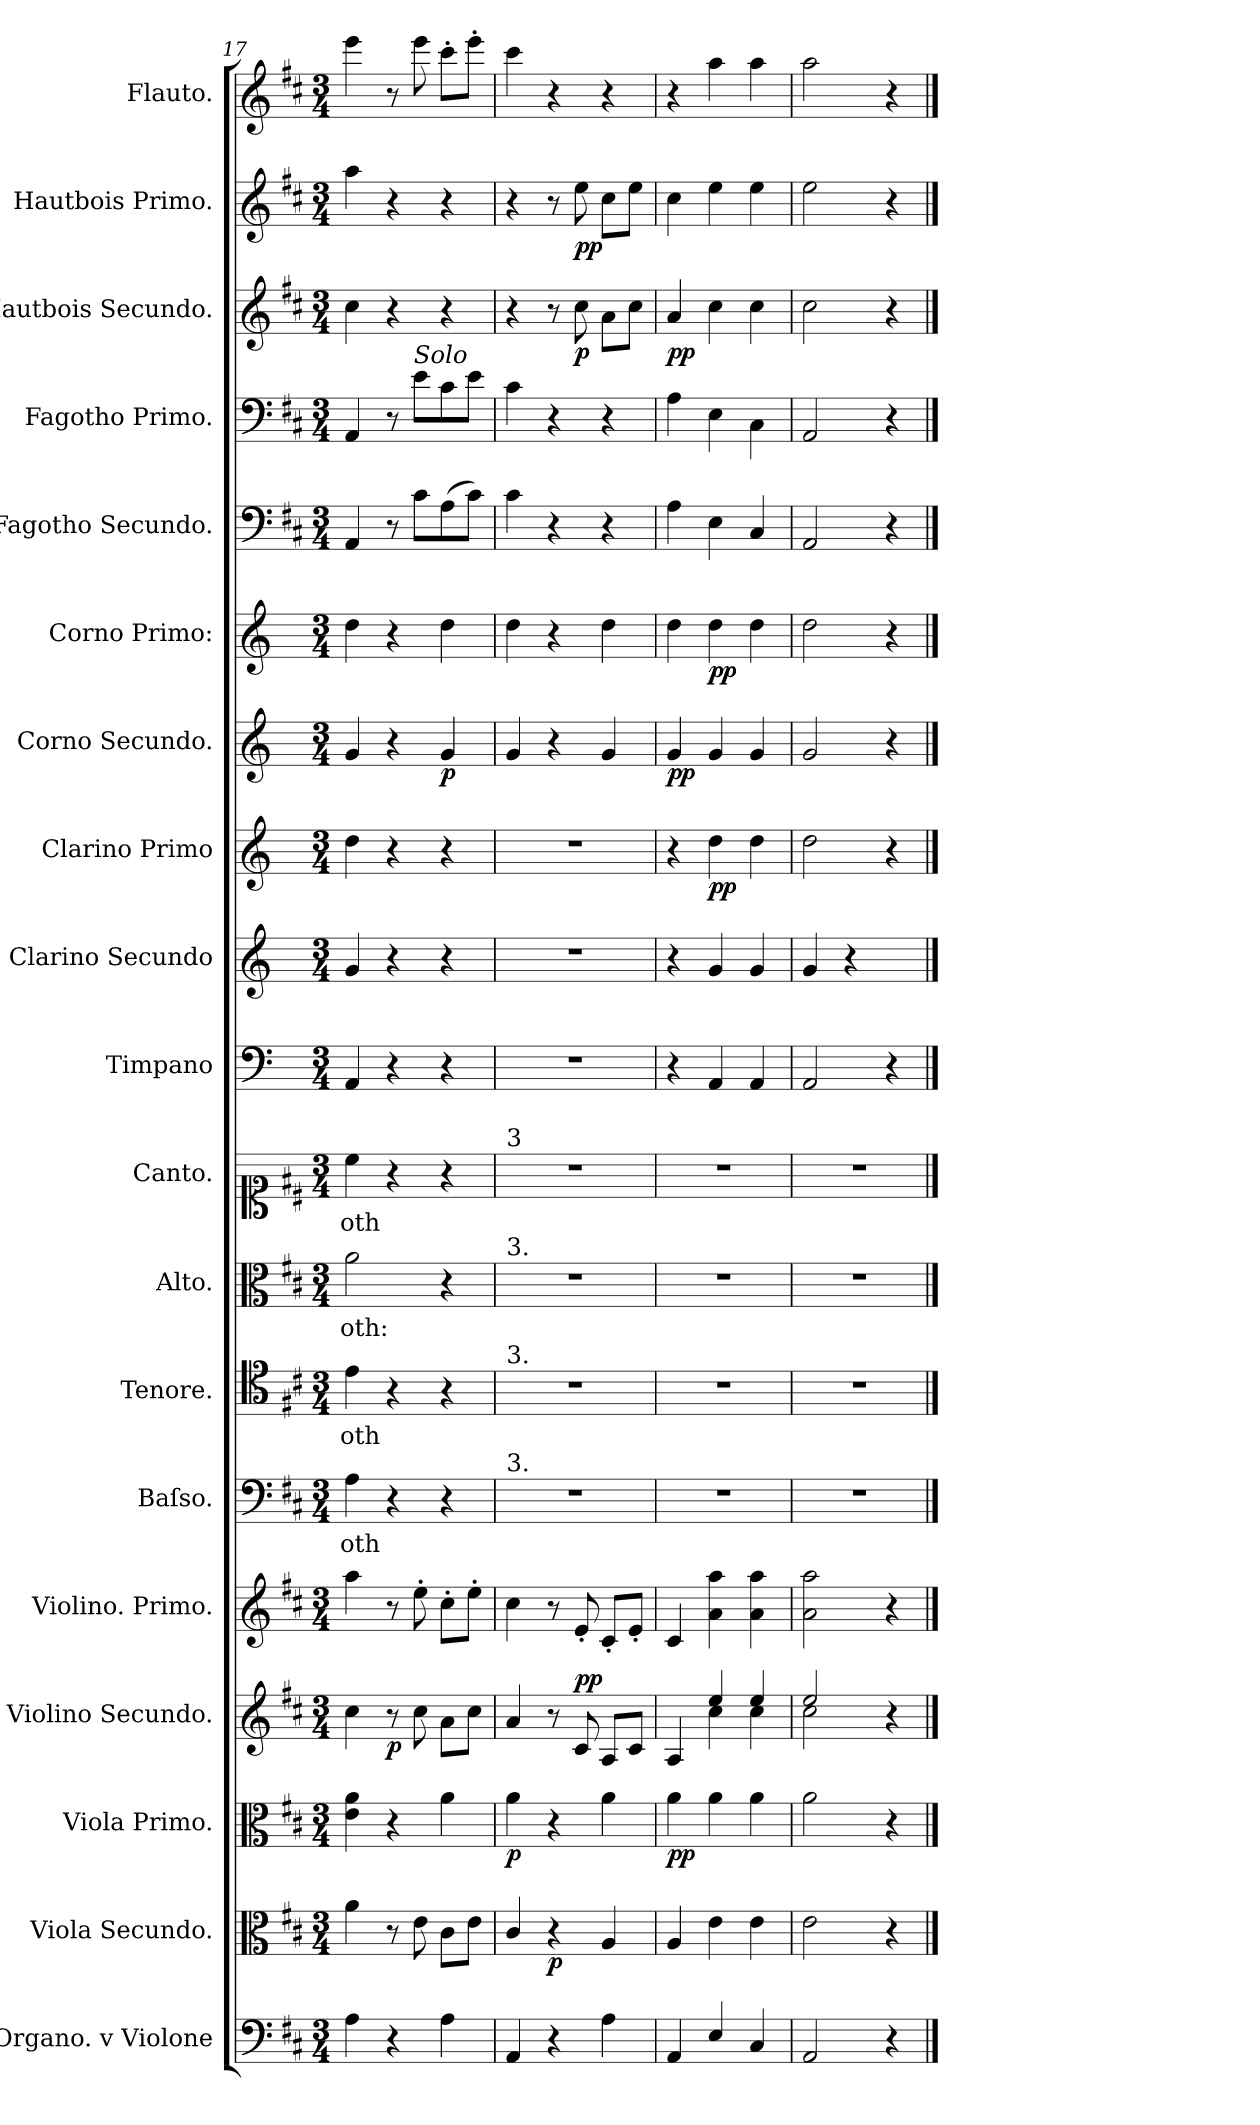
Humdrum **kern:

**kern	**dynam	**kern	**dynam	**kern	**dynam	**kern	**dynam	**kern	**dynam	**kern	**text	**kern	**text	**kern	**text	**kern	**text	**kern	**kern	**kern	**dynam	**kern	**dynam	**kern	**dynam	**kern	**dynam	**kern	**dynam	**kern	**dynam	**kern	**dynam	**kern	**dynam
*part19	*part19	*part18	*part18	*part17	*part17	*part16	*part16	*part15	*part15	*part14	*part14	*part13	*part13	*part12	*part12	*part11	*part11	*part10	*part9	*part8	*part8	*part7	*part7	*part6	*part6	*part5	*part5	*part4	*part4	*part3	*part3	*part2	*part2	*part1	*part1
*staff19	*staff19	*staff18	*staff18	*staff17	*staff17	*staff16	*staff16	*staff15	*staff15	*staff14	*staff14	*staff13	*staff13	*staff12	*staff12	*staff11	*staff11	*staff10	*staff9	*staff8	*staff8	*staff7	*staff7	*staff6	*staff6	*staff5	*staff5	*staff4	*staff4	*staff3	*staff3	*staff2	*staff2	*staff1	*staff1
*I"Organo. v Violone	*	*I"Viola Secundo.	*	*I"Viola Primo.	*	*I"Violino Secundo.	*	*I"Violino. Primo.	*	*I"Baſso.	*	*I"Tenore.	*	*I"Alto.	*	*I"Canto.	*	*I"Timpano	*I"Clarino Secundo	*I"Clarino Primo	*	*I"Corno Secundo.	*	*I"Corno Primo:	*	*I"Fagotho Secundo.	*	*I"Fagotho Primo.	*	*I"Hautbois Secundo.	*	*I"Hautbois Primo.	*	*I"Flauto.	*
*I'org/vlne	*	*I'vla 2	*	*I'vla 1	*	*I'vl 2	*	*I'vl 1	*	*I'B	*	*I'T	*	*I'A	*	*	*	*I'timp	*I'clno 2	*I'clno 1	*	*I'cor 2	*	*I'cor 1	*	*I'fag 2	*	*I'fag 1	*	*	*	*	*	*I'fl	*
*clefF4	*	*clefC3	*	*clefC3	*	*clefG2	*	*clefG2	*	*clefF4	*	*clefC4	*	*clefC3	*	*clefC1	*	*clefF4	*clefG2	*clefG2	*	*clefG2	*	*clefG2	*	*clefF4	*	*clefF4	*	*clefG2	*	*clefG2	*	*clefG2	*
*	*	*	*	*	*	*	*	*	*	*	*	*	*	*	*	*	*	*	*ITrd-1c-2	*ITrd-1c-2	*	*ITrd6c10	*	*ITrd6c10	*	*	*	*	*	*	*	*	*	*	*
*k[f#c#]	*	*k[f#c#]	*	*k[f#c#]	*	*k[f#c#]	*	*k[f#c#]	*	*k[f#c#]	*	*k[f#c#]	*	*k[f#c#]	*	*k[f#c#]	*	*k[]	*k[f#c#]	*k[f#c#]	*	*k[f#c#]	*	*k[f#c#]	*	*k[f#c#]	*	*k[f#c#]	*	*k[f#c#]	*	*k[f#c#]	*	*k[f#c#]	*
*D:	*	*D:	*	*D:	*	*D:	*	*D:	*	*D:	*	*D:	*	*D:	*	*D:	*	*	*D:	*D:	*	*D:	*	*D:	*	*D:	*	*D:	*	*D:	*	*D:	*	*D:	*
*M3/4	*	*M3/4	*	*M3/4	*	*M3/4	*	*M3/4	*	*M3/4	*	*M3/4	*	*M3/4	*	*M3/4	*	*M3/4	*M3/4	*M3/4	*	*M3/4	*	*M3/4	*	*M3/4	*	*M3/4	*	*M3/4	*	*M3/4	*	*M3/4	*
=17	=17	=17	=17	=17	=17	=17	=17	=17	=17	=17	=17	=17	=17	=17	=17	=17	=17	=17	=17	=17	=17	=17	=17	=17	=17	=17	=17	=17	=17	=17	=17	=17	=17	=17	=17
!	!LO:DY:a	!	!	!	!	!	!	!	!	!	!	!	!	!	!	!	!	!	!	!	!	!	!	!	!	!	!LO:DY:a	!	!	!	!	!	!	!	!
4A\	piano	4a\	.	4e\ 4a\	.	4cc#\	.	4aa\	.	4A\	-oth	4e\	-oth	2a\	-oth:	4cc#\	-oth	4AA/	4a/	4ee\	.	4A/	.	4e\	.	4AA/	Pianis&colon;	4AA/	.	4cc#\	.	4aa\	.	4eee\	.
4r	.	8r	.	4r	.	8r	p.	8r	.	4r	.	4r	.	.	.	4r	.	4r	4r	4r	.	4r	.	4r	.	8r	.	8r	.	4r	.	4r	.	8r	.
!	!	!	!	!	!	!	!	!	!	!	!	!	!	!	!	!	!	!	!	!	!	!	!	!	!	!	!	!LO:TX:a:i:t=Solo	!	!	!	!	!	!	!
!	!	!	!	!	!	!	!	!	!LO:DY:b	!	!	!	!	!	!	!	!	!	!	!	!	!	!	!	!	!	!	!	!	!	!	!	!	!	!
.	.	8e\	.	.	.	8cc#\	.	8ee'\	pia&colon;	.	.	.	.	.	.	.	.	.	.	.	.	.	.	.	.	8c#\L	.	8e\L	.	.	.	.	.	8eee\	p&colon;
4A\	.	8c#\L	.	4a\	.	8a\L	.	8cc#'\L	.	4r	.	4r	.	4r	.	4r	.	4r	4r	4r	.	4A/	p.	4e\	p&colon;	(8A\	.	8c#\	.	4r	.	4r	.	8ccc#'\L	.
.	.	8e\J	.	.	.	8cc#\J	.	8ee'\J	.	.	.	.	.	.	.	.	.	.	.	.	.	.	.	.	.	8c#\J)	.	8e\J	.	.	.	.	.	8eee'\J	.
=18	=18	=18	=18	=18	=18	=18	=18	=18	=18	=18	=18	=18	=18	=18	=18	=18	=18	=18	=18	=18	=18	=18	=18	=18	=18	=18	=18	=18	=18	=18	=18	=18	=18	=18	=18
!	!	!	!	!	!	!	!	!	!	!	!	!	!	!	!	!LO:TX:a:t=3	!	!	!	!	!	!	!	!	!	!	!	!	!	!	!	!	!	!	!
!	!	!	!	!	!	!	!	!	!	!	!	!	!	!LO:TX:a:t=3.	!	!	!	!	!	!	!	!	!	!	!	!	!	!	!	!	!	!	!	!	!
!	!	!	!	!	!	!	!	!	!	!	!	!LO:TX:a:t=3.	!	!	!	!	!	!	!	!	!	!	!	!	!	!	!	!	!	!	!	!	!	!	!
!	!	!	!	!	!	!	!	!	!	!LO:TX:a:t=3.	!	!	!	!	!	!	!	!	!	!	!	!	!	!	!	!	!	!	!	!	!	!	!	!	!
4AA/	.	4c#/	.	4a\	p	4a/	.	4cc#\	.	2.r	.	2.r	.	2.r	.	2.r	.	2.r	2.r	2.r	.	4A/	.	4e\	.	4c#\	.	4c#\	.	4r	.	4r	.	4ccc#\	.
4r	.	4r	p	4r	.	8r	.	8r	.	.	.	.	.	.	.	.	.	.	.	.	.	4r	.	4r	.	4r	.	4r	.	8r	.	8r	.	4r	.
!	!	!	!	!	!	!	!LO:DY:a	!	!LO:DY:a	!	!	!	!	!	!	!	!	!	!	!	!	!	!	!	!	!	!	!	!	!	!	!	!	!	!
.	.	.	.	.	.	8c#/	pp	8e'/	pp&colon;	.	.	.	.	.	.	.	.	.	.	.	.	.	.	.	.	.	.	.	.	8cc#\	p	8ee\	pp.	.	.
4A\	.	4A/	.	4a\	.	8A/L	.	8c#'/L	.	.	.	.	.	.	.	.	.	.	.	.	.	4A/	.	4e\	.	4r	.	4r	.	8a\L	.	8cc#\L	.	4r	.
.	.	.	.	.	.	8c#/J	.	8e'/J	.	.	.	.	.	.	.	.	.	.	.	.	.	.	.	.	.	.	.	.	.	8cc#\J	.	8ee\J	.	.	.
=19	=19	=19	=19	=19	=19	=19	=19	=19	=19	=19	=19	=19	=19	=19	=19	=19	=19	=19	=19	=19	=19	=19	=19	=19	=19	=19	=19	=19	=19	=19	=19	=19	=19	=19	=19
*	*	*	*	*	*	*^	*	*	*	*	*	*	*	*	*	*	*	*	*	*	*	*	*	*	*	*	*	*	*	*	*	*	*	*	*
!	!LO:DY:a	!	!	!	!	!	!	!	!	!	!	!	!	!	!	!	!	!	!	!	!	!	!	!	!	!	!	!	!	!LO:DY:a	!	!	!	!	!	!
4AA/	pp&colon;	4A/	.	4a\	pp	4A/	4ryy	.	4c#/	.	2.r	.	2.r	.	2.r	.	2.r	.	4r	4r	4r	.	4A/	pp	4e\	.	4A\	.	4A\	Pianiſ	4a/	pp	4cc#\	.	4r	.
4E/	.	4e\	pianiſ	4a\	.	4ee/	4cc#\	.	4a\ 4aa\	.	.	.	.	.	.	.	.	.	4AA/	4a/	4ee\	pp	4A/	.	4e\	pp	4E\	.	4E\	.	4cc#\	.	4ee\	.	4aa\	pp&colon;
4C#/	.	4e\	.	4a\	.	4ee/	4cc#\	.	4a\ 4aa\	.	.	.	.	.	.	.	.	.	4AA/	4a/	4ee\	.	4A/	.	4e\	.	4C#/	.	4C#\	.	4cc#\	.	4ee\	.	4aa\	.
=20	=20	=20	=20	=20	=20	=20	=20	=20	=20	=20	=20	=20	=20	=20	=20	=20	=20	=20	=20	=20	=20	=20	=20	=20	=20	=20	=20	=20	=20	=20	=20	=20	=20	=20	=20	=20
2AA/	.	2e\	.	2a\	.	2ee/	2cc#\	.	2a\ 2aa\	.	2.r	.	2.r	.	2.r	.	2.r	.	2AA/	4a/	2ee\	.	2A/	.	2e\	.	2AA/	.	2AA/	.	2cc#\	.	2ee\	.	2aa\	.
!	!	!	!	!	!	!	!	!	!	!	!	!	!	!	!	!	!	!	!	!LO:N:vis=4	!	!	!	!	!	!	!	!	!	!	!	!	!	!	!	!
.	.	.	.	.	.	.	.	.	.	.	.	.	.	.	.	.	.	.	.	2r	.	.	.	.	.	.	.	.	.	.	.	.	.	.	.	.
4r	.	4r	.	4r	.	4r	4ryy	.	4r	.	.	.	.	.	.	.	.	.	4r	.	4r	.	4r	.	4r	.	4r	.	4r	.	4r	.	4r	.	4r	.
*	*	*	*	*	*	*v	*v	*	*	*	*	*	*	*	*	*	*	*	*	*	*	*	*	*	*	*	*	*	*	*	*	*	*	*	*	*
==	==	==	==	==	==	==	==	==	==	==	==	==	==	==	==	==	==	==	==	==	==	==	==	==	==	==	==	==	==	==	==	==	==	==	==
*-	*-	*-	*-	*-	*-	*-	*-	*-	*-	*-	*-	*-	*-	*-	*-	*-	*-	*-	*-	*-	*-	*-	*-	*-	*-	*-	*-	*-	*-	*-	*-	*-	*-	*-	*-
